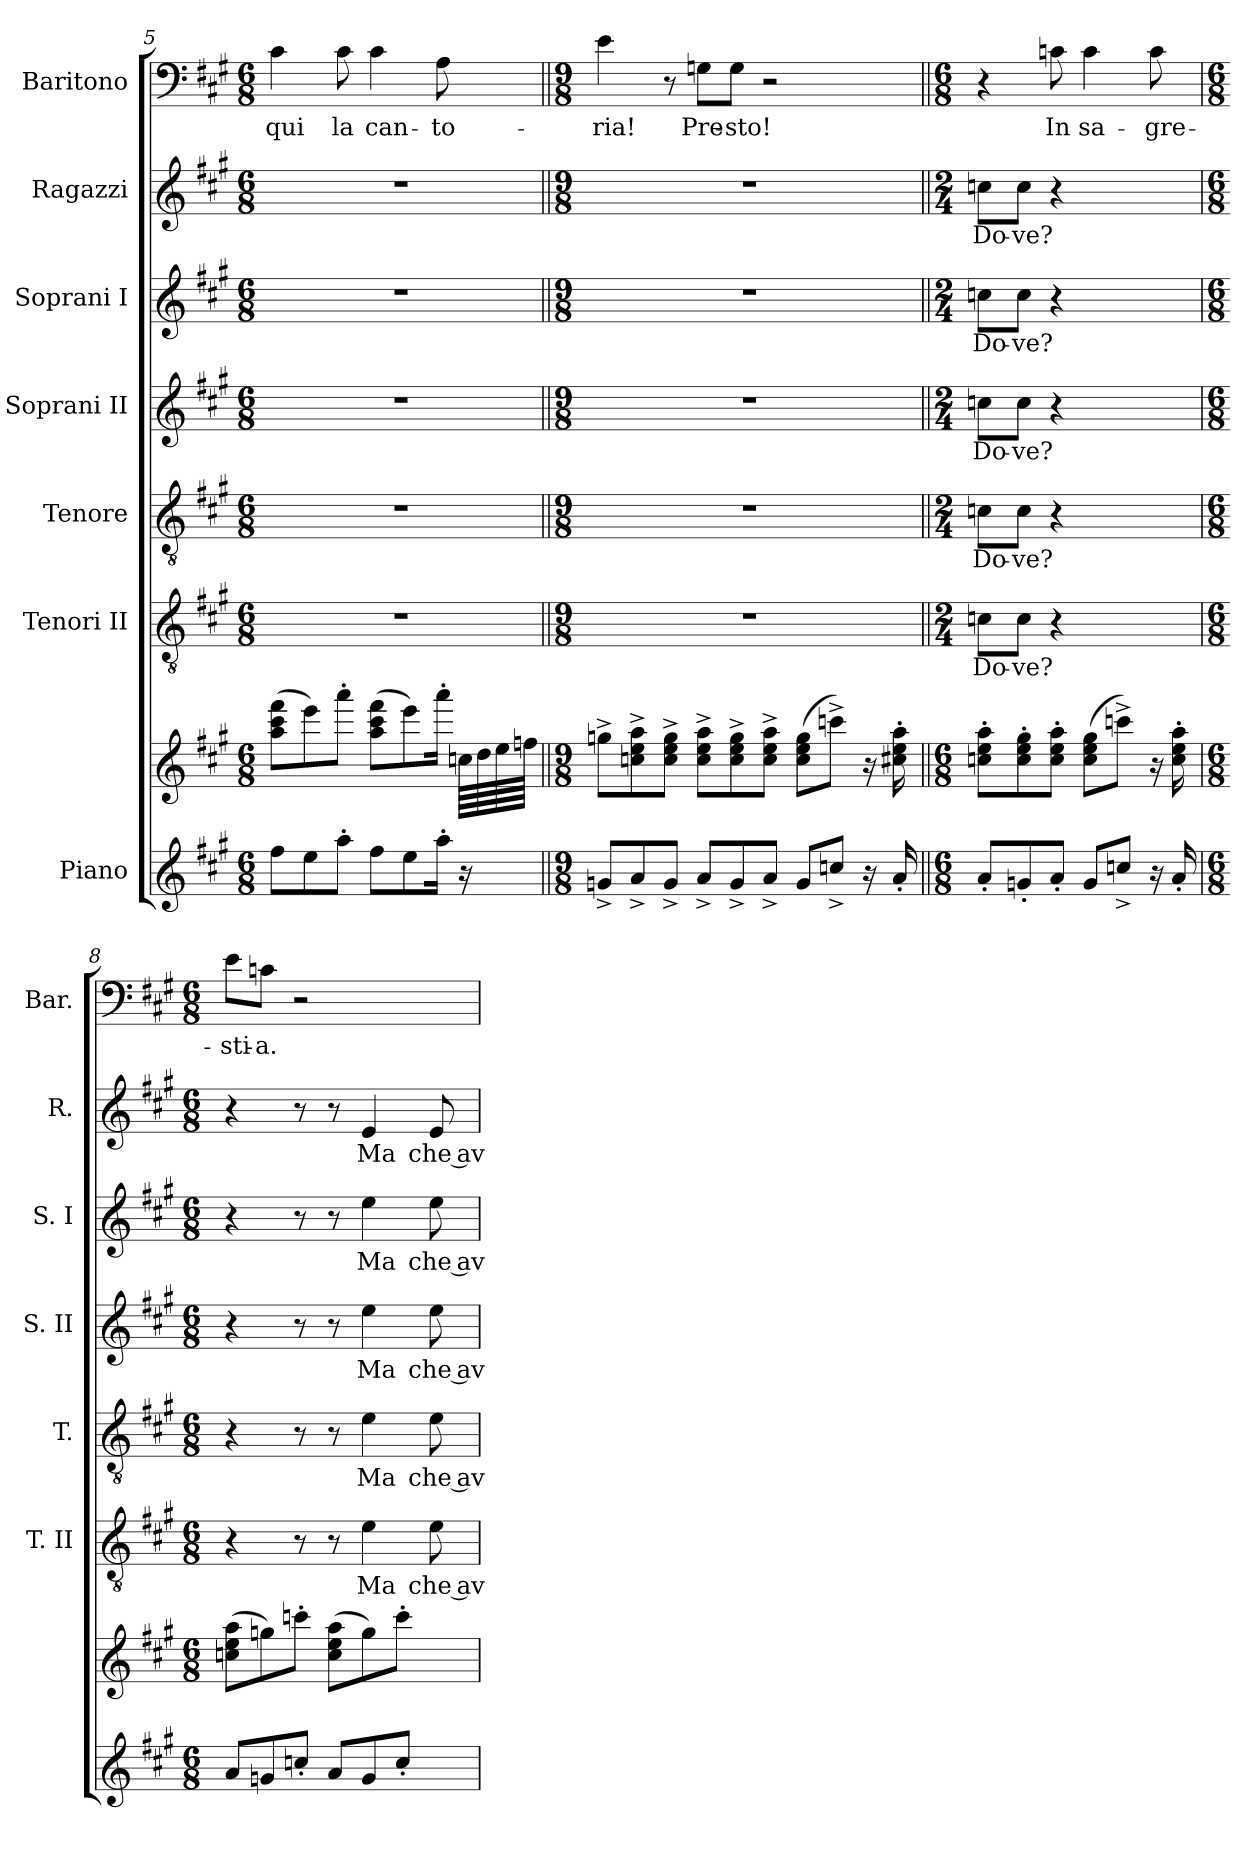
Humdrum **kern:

**kern	**kern	**kern	**text	**kern	**text	**kern	**text	**kern	**text	**kern	**text	**kern	**text
*part7	*part7	*part6	*part6	*part5	*part5	*part4	*part4	*part3	*part3	*part2	*part2	*part1	*part1
*staff8	*staff7	*staff6	*staff6	*staff5	*staff5	*staff4	*staff4	*staff3	*staff3	*staff2	*staff2	*staff1	*staff1
*I"Piano	*	*I"Tenori II	*	*I"Tenore	*	*I"Soprani II	*	*I"Soprani I	*	*I"Ragazzi	*	*I"Baritono	*
*	*	*I'T. II	*	*I'T.	*	*I'S. II	*	*I'S. I	*	*I'R.	*	*I'Bar.	*
*clefG2	*clefG2	*clefGv2	*	*clefGv2	*	*clefG2	*	*clefG2	*	*clefG2	*	*clefF4	*
*k[f#c#g#]	*k[f#c#g#]	*k[f#c#g#]	*	*k[f#c#g#]	*	*k[f#c#g#]	*	*k[f#c#g#]	*	*k[f#c#g#]	*	*k[f#c#g#]	*
*M6/8	*M6/8	*M6/8	*	*M6/8	*	*M6/8	*	*M6/8	*	*M6/8	*	*M6/8	*
=5	=5	=5	=5	=5	=5	=5	=5	=5	=5	=5	=5	=5	=5
!	!	!	!	!	!	!	!	!	!	!	!	!	!LO:LY:b
8ff#\L	(8aa\ 8ccc#\ 8fff#\L	2.r	.	2.r	.	2.r	.	2.r	.	2.r	.	4c#\	qui
8ee\	8eee\)	.	.	.	.	.	.	.	.	.	.	.	.
!	!	!	!	!	!	!	!	!	!	!	!	!	!LO:LY:b
8aa'\J	8aaa'\J	.	.	.	.	.	.	.	.	.	.	8c#\	la
!	!	!	!	!	!	!	!	!	!	!	!	!	!LO:LY:b
8ff#\L	(8aa\ 8ccc#\ 8fff#\L	.	.	.	.	.	.	.	.	.	.	4c#\	can-
8ee\	8eee\)	.	.	.	.	.	.	.	.	.	.	.	.
!	!	!	!	!	!	!	!	!	!	!	!	!	!LO:LY:b
16aa'\Jk	16aaa'\Jk	.	.	.	.	.	.	.	.	.	.	8A\	-to-
16r	64ccn\LLLL	.	.	.	.	.	.	.	.	.	.	.	.
.	64dd\	.	.	.	.	.	.	.	.	.	.	.	.
.	64ee\	.	.	.	.	.	.	.	.	.	.	.	.
.	64ffn\JJJJ	.	.	.	.	.	.	.	.	.	.	.	.
!!LO:PB:g=z
=6||	=6||	=6||	=6||	=6||	=6||	=6||	=6||	=6||	=6||	=6||	=6||	=6||	=6||
*M9/8	*M9/8	*M9/8	*	*M9/8	*	*M9/8	*	*M9/8	*	*M9/8	*	*M9/8	*
!	!	!	!	!	!	!	!	!	!	!	!	!	!LO:LY:b
8gn^/L	8ggn^\L	8%9r	.	8%9r	.	8%9r	.	8%9r	.	8%9r	.	4e\	-ria!
8a^/	8ccn\^ 8ee\^ 8aa\^	.	.	.	.	.	.	.	.	.	.	.	.
8g^/J	8cc\^ 8ee\^ 8gg\^J	.	.	.	.	.	.	.	.	.	.	8r	.
!	!	!	!	!	!	!	!	!	!	!	!	!	!LO:LY:b
8a^/L	8cc\^ 8ee\^ 8aa\^L	.	.	.	.	.	.	.	.	.	.	8Gn\L	Pre-
!	!	!	!	!	!	!	!	!	!	!	!	!	!LO:LY:b
8g^/	8cc\^ 8ee\^ 8gg\^	.	.	.	.	.	.	.	.	.	.	8G\J	-sto!
8a^/J	8cc\^ 8ee\^ 8aa\^J	.	.	.	.	.	.	.	.	.	.	2r	.
8g/L	(8cc\ 8ee\ 8gg\L	.	.	.	.	.	.	.	.	.	.	.	.
8ccn^/J	8cccn^\J)	.	.	.	.	.	.	.	.	.	.	.	.
16r	16r	.	.	.	.	.	.	.	.	.	.	.	.
16a'/	16cc#X\' 16ee\' 16aa\'	.	.	.	.	.	.	.	.	.	.	.	.
=7||	=7||	=7||	=7||	=7||	=7||	=7||	=7||	=7||	=7||	=7||	=7||	=7||	=7||
*M6/8	*M6/8	*M2/4	*	*M2/4	*	*M2/4	*	*M2/4	*	*M2/4	*	*M6/8	*
!	!	!	!LO:LY:b	!	!LO:LY:b	!	!LO:LY:b	!	!LO:LY:b	!	!LO:LY:b	!	!
8a'/L	8ccn\' 8ee\' 8aa\'L	8cn\L	Do-	8cn\L	Do-	8ccn\L	Do-	8ccn\L	Do-	8ccn\L	Do-	4r	.
!	!	!	!LO:LY:b	!	!LO:LY:b	!	!LO:LY:b	!	!LO:LY:b	!	!LO:LY:b	!	!
8gn'/	8cc\' 8ee\' 8gg#\'	8c\J	-ve?	8c\J	-ve?	8cc\J	-ve?	8cc\J	-ve?	8cc\J	-ve?	.	.
!	!	!	!	!	!	!	!	!	!	!	!	!	!LO:LY:b
8a'/J	8cc\' 8ee\' 8aa\'J	4r	.	4r	.	4r	.	4r	.	4r	.	8cn\	In
!	!	!	!	!	!	!	!	!	!	!	!	!	!LO:LY:b
8g/L	(8cc\ 8ee\ 8gg#\L	.	.	.	.	.	.	.	.	.	.	4c\	sa-
8ccn^/J	8cccn^\J)	4ryy	.	4ryy	.	4ryy	.	4ryy	.	4ryy	.	.	.
!	!	!	!	!	!	!	!	!	!	!	!	!	!LO:LY:b
16r	16r	.	.	.	.	.	.	.	.	.	.	8c\	-gre-
16a'/	16cc\' 16ee\' 16aa\'	.	.	.	.	.	.	.	.	.	.	.	.
=8	=8	=8	=8	=8	=8	=8	=8	=8	=8	=8	=8	=8	=8
*M6/8	*M6/8	*M6/8	*	*M6/8	*	*M6/8	*	*M6/8	*	*M6/8	*	*M6/8	*
!	!	!	!	!	!	!	!	!	!	!	!	!	!LO:LY:b
8a/L	(8ccn\ 8ee\ 8aa\L	4r	.	4r	.	4r	.	4r	.	4r	.	8e\L	-sti-
!	!	!	!	!	!	!	!	!	!	!	!	!	!LO:LY:b
8gn/	8ggn\)	.	.	.	.	.	.	.	.	.	.	8cn\J	-a.
8ccn'/J	8cccn'\J	8r	.	8r	.	8r	.	8r	.	8r	.	2r	.
8a/L	(8cc\ 8ee\ 8aa\L	8r	.	8r	.	8r	.	8r	.	8r	.	.	.
!	!	!	!LO:LY:b	!	!LO:LY:b	!	!LO:LY:b	!	!LO:LY:b	!	!LO:LY:b	!	!
8g/	8gg\)	4e\	Ma	4e\	Ma	4ee\	Ma	4ee\	Ma	4e/	Ma	.	.
8cc'/J	8ccc'\J	.	.	.	.	.	.	.	.	.	.	.	.
!	!	!	!LO:LY:b	!	!LO:LY:b	!	!LO:LY:b	!	!LO:LY:b	!	!LO:LY:b	!	!
8ryy	8ryy	8e\	che av-	8e\	che av-	8ee\	che av-	8ee\	che av-	8e/	che av-	8ryy	.
=	=	=	=	=	=	=	=	=	=	=	=	=	=
*-	*-	*-	*-	*-	*-	*-	*-	*-	*-	*-	*-	*-	*-
